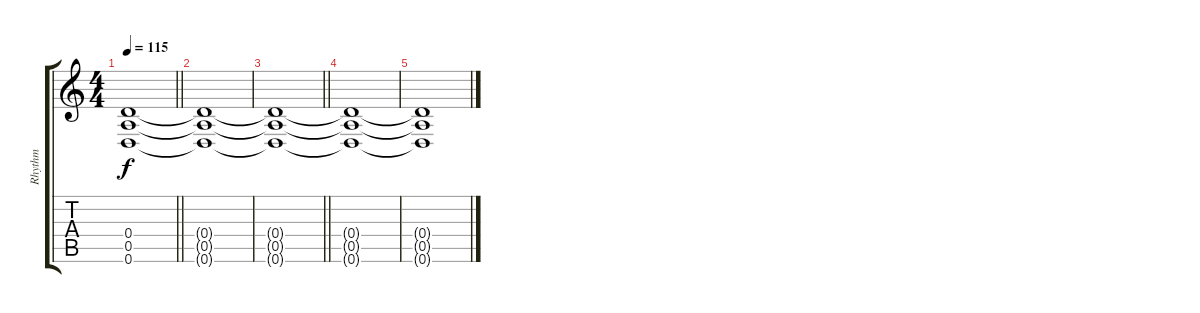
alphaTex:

\track ("Rhythm" "Rhythm") {instrument distortionguitar}
\staff {score tabs}
\tuning (E4 B3 G3 D3 A2 D2) {hide}
\ts (4 4)
\tempo 115
\clef g2
\barLineRight lightlight
\ks c
(0.4{t} 0.5{t} 0.6{t}).1{dy f} |
(0.4{t} 0.5{t} 0.6{t}).1 |
\barLineRight lightlight
(0.4{t} 0.5{t} 0.6{t}).1 |
(0.4{t} 0.5{t} 0.6{t}).1 |
(0.4{t} 0.5{t} 0.6{t}).1
